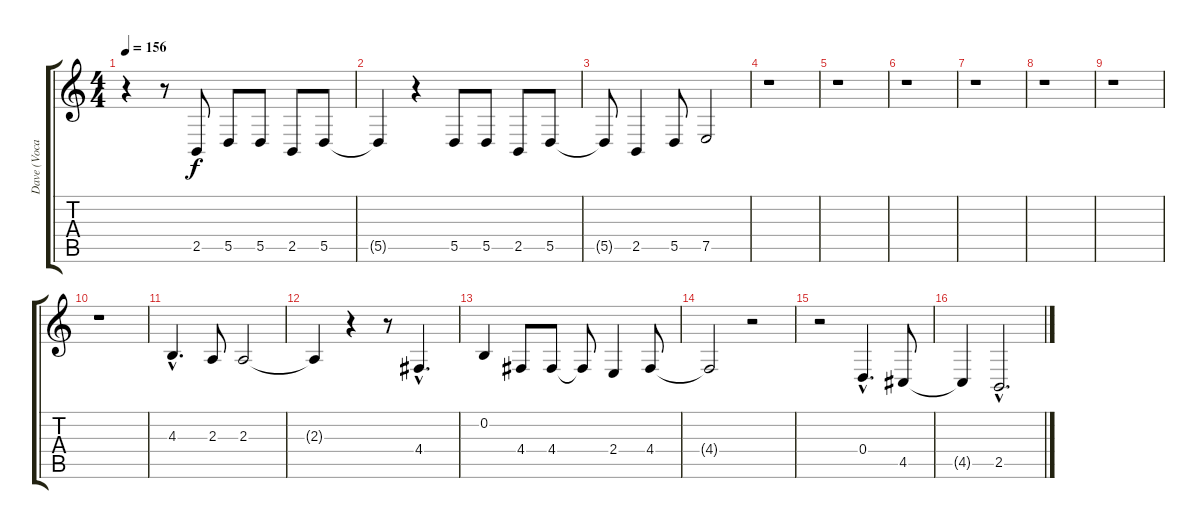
\track ("Dave (Vocals)" "Dave (Voca") {instrument baritonesax}
\staff {score tabs}
\tuning (E4 B3 G3 D3 A2 E2) {hide}
\ts (4 4)
\tempo 156
\clef g2
\ks c
r.4{dy f} r.8 2.5.8 5.5.8 5.5.8 2.5.8 5.5.8 |
5.5{t}.4 r.4 5.5.8 5.5.8 2.5.8 5.5.8 |
5.5{t}.8 2.5.4 5.5.8 7.5.2 |
r.1 |
r.1 |
r.1 |
r.1 |
r.1 |
r.1 |
r.1 |
4.3{hac}.4{d} 2.3.8 2.3.2 |
2.3{t}.4 r.4 r.8 4.4{hac}.4{d} |
0.2.4 4.4.8 4.4.8 4.4{t}.8 2.4.4 4.4.8 |
4.4{t}.2 r.2 |
r.2 0.4{hac}.4{d} 4.5.8 |
4.5{t}.4 2.5{hac}.2{d}
